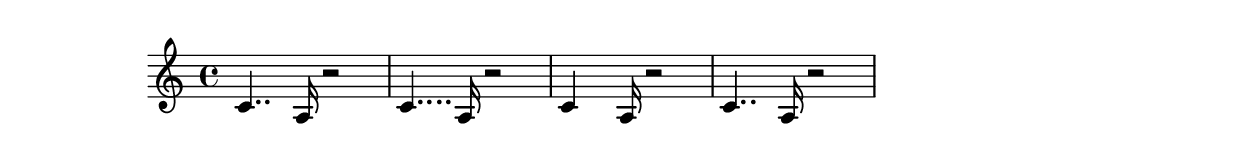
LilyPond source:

% Do not edit this file; it is automatically
% generated from Documentation/snippets/new
% This file is in the public domain.
%% Note: this file works from version 2.13.36
\version "2.13.40"
\header {
%% Translation of GIT committish: 298a2c322d7e4f437f3dd1a24db2839e3f35acce

  texidoces = "
Este código muestra cómo cambiar la cantidad de puntillos de una nota.

"

  doctitlees = "Modificar el número de puntillos de una nota"


%% Translation of GIT committish: 190a067275167c6dc9dd0afef683d14d392b7033

  texidocfr = "Voici comment modifier le nombre de points d'augmentation
affectés à une note en particulier.

"
  doctitlefr = "Spécification du nombre de points d'augmentation d'une note"


  lsrtags = "rhythms,expressive-marks"
  texidoc = "This code demonstrates how to change the number of
augmentation dots on a single note."
  doctitle = "Changing the number of augmentation dots per note"
} % begin verbatim


\relative c' {
  c4.. a16 r2 |
  \override Dots #'dot-count = #4
  c4.. a16 r2 |
  \override Dots #'dot-count = #0
  c4.. a16 r2 |
  \revert Dots #'dot-count
  c4.. a16 r2 |
}
